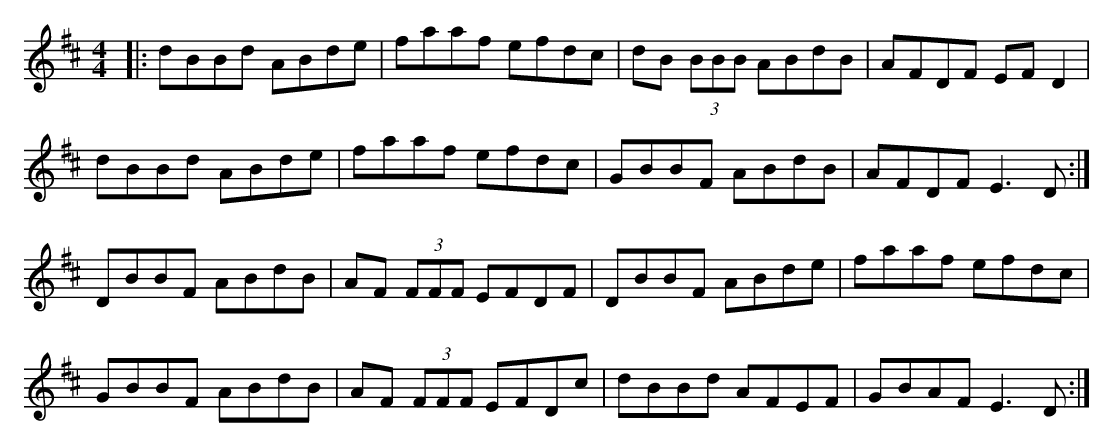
X:1
M:4/4
K:D
|:dBBd ABde|faaf efdc|dB (3BBB ABdB|AFDF EFD2|
dBBd ABde|faaf efdc|GBBF ABdB|AFDF E3 D:|
DBBF ABdB|AF (3FFF EFDF|DBBF ABde|faaf efdc|
GBBF ABdB|AF (3FFF EFDc|dBBd AFEF|GBAF E3 D:|
